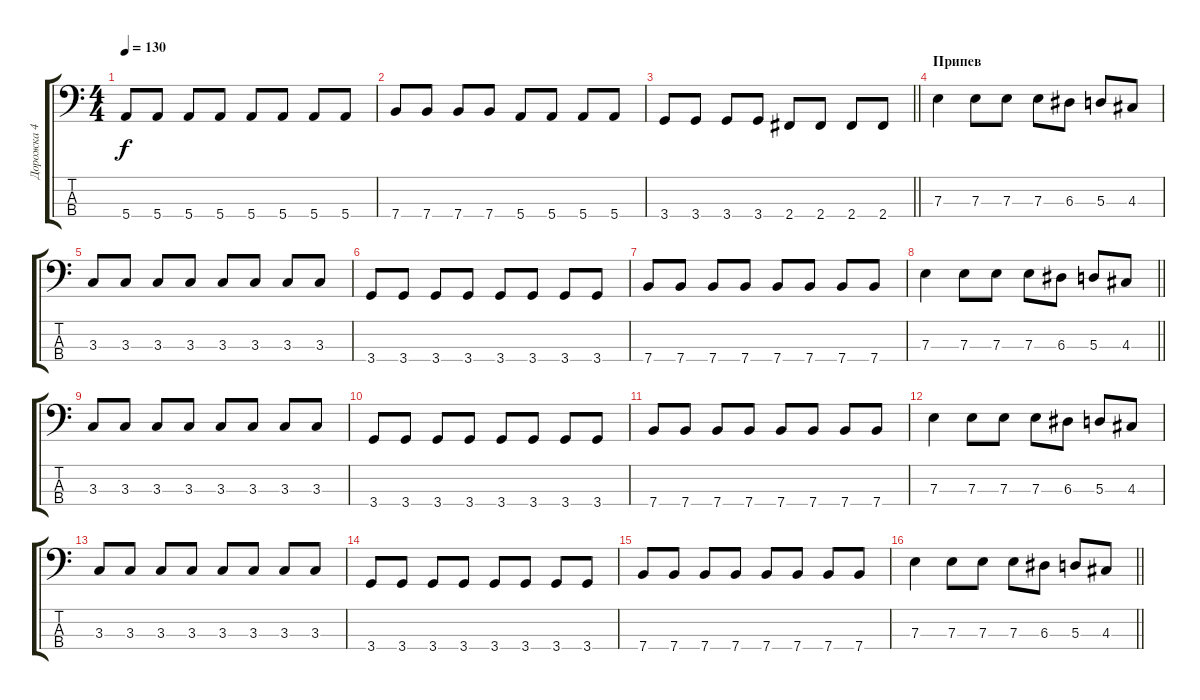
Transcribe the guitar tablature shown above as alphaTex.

\track ("Дорожка 4" "Дорожка 4") {instrument electricbassfinger}
\staff {score tabs}
\tuning (G2 D2 A1 E1) {hide}
\ts (4 4)
\tempo 130
\clef f4
\ks c
5.4.8{dy f} 5.4.8 5.4.8 5.4.8 5.4.8 5.4.8 5.4.8 5.4.8 |
7.4.8 7.4.8 7.4.8 7.4.8 5.4.8 5.4.8 5.4.8 5.4.8 |
\barLineRight lightlight
3.4.8 3.4.8 3.4.8 3.4.8 2.4.8 2.4.8 2.4.8 2.4.8 |
\section ("" "Припев")
7.3.4 7.3.8 7.3.8 7.3.8 6.3.8 5.3.8 4.3.8 |
3.3.8 3.3.8 3.3.8 3.3.8 3.3.8 3.3.8 3.3.8 3.3.8 |
3.4.8 3.4.8 3.4.8 3.4.8 3.4.8 3.4.8 3.4.8 3.4.8 |
7.4.8 7.4.8 7.4.8 7.4.8 7.4.8 7.4.8 7.4.8 7.4.8 |
\barLineRight lightlight
7.3.4 7.3.8 7.3.8 7.3.8 6.3.8 5.3.8 4.3.8 |
3.3.8 3.3.8 3.3.8 3.3.8 3.3.8 3.3.8 3.3.8 3.3.8 |
3.4.8 3.4.8 3.4.8 3.4.8 3.4.8 3.4.8 3.4.8 3.4.8 |
7.4.8 7.4.8 7.4.8 7.4.8 7.4.8 7.4.8 7.4.8 7.4.8 |
7.3.4 7.3.8 7.3.8 7.3.8 6.3.8 5.3.8 4.3.8 |
3.3.8 3.3.8 3.3.8 3.3.8 3.3.8 3.3.8 3.3.8 3.3.8 |
3.4.8 3.4.8 3.4.8 3.4.8 3.4.8 3.4.8 3.4.8 3.4.8 |
7.4.8 7.4.8 7.4.8 7.4.8 7.4.8 7.4.8 7.4.8 7.4.8 |
\barLineRight lightlight
7.3.4 7.3.8 7.3.8 7.3.8 6.3.8 5.3.8 4.3.8
